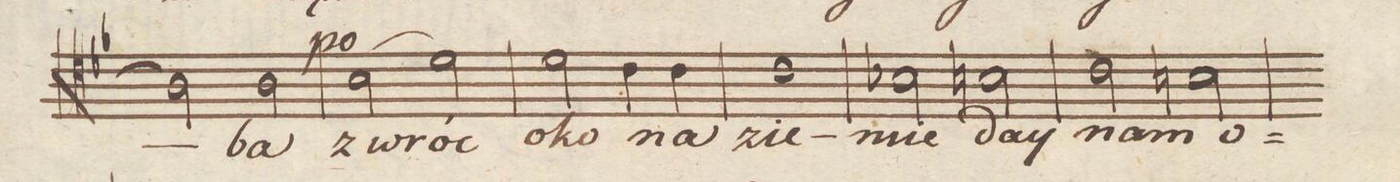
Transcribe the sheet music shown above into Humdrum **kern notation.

**kern	**text	**dynam
*I"Tenore.	*	*
*clefC4	*	*
*k[b-e-]	*	*
*met(c|)	*	*
*M2/2	*	*
2A\]	.	.
2A\	-ba	.
=47	=47	=47
(2B-\	zwróc	pp
2d\)	.	.
=48	=48	=48
2d\	o-	.
4c\	-ko	.
4c\	na	.
=49	=49	=49
1c	zie-	.
=50	=50	=50
2B-X\	-mie	.
2Bn\	day	.
=51	=51	=51
2c\	nam	.
2Bn\	o-	.
=52	=52	=52
*-	*-	*-
